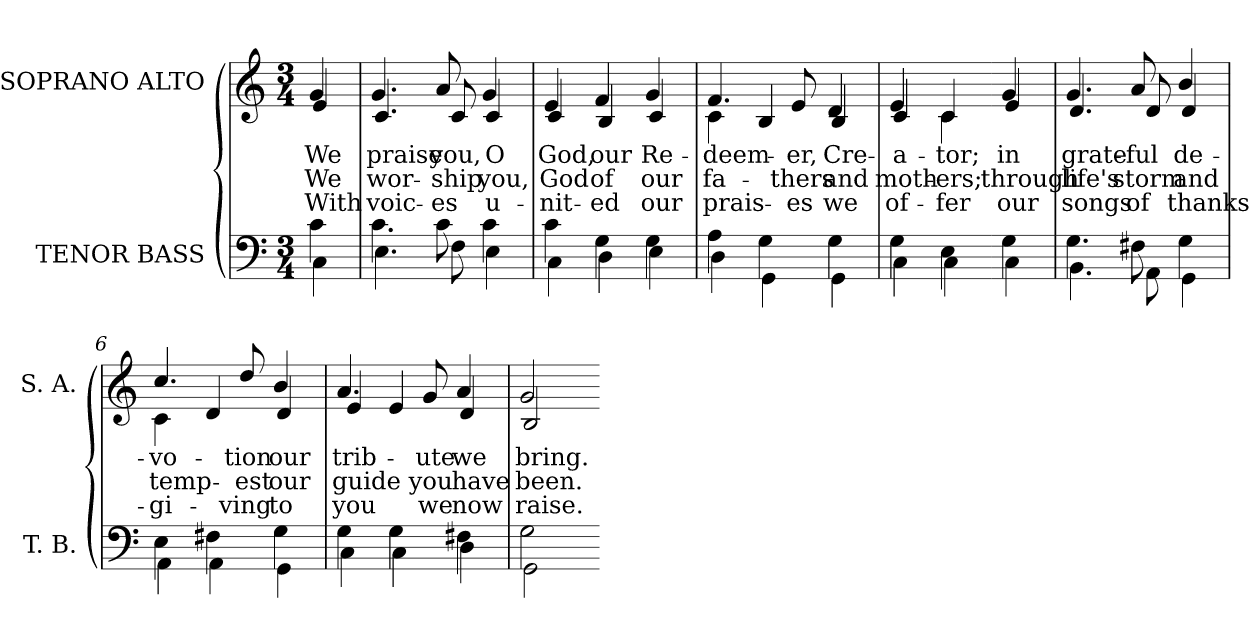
**kern	**kern	**text	**text	**text
*part2	*part1	*part1	*part1	*part1
*staff2	*staff1	*staff1	*staff1	*staff1
*I"TENOR BASS	*I"SOPRANO ALTO	*	*	*
*I'T. B.	*I'S. A.	*	*	*
!!LO:PB:g=z
*clefF4	*clefG2	*	*	*
*k[]	*k[]	*	*	*
*C:	*C:	*	*	*
*M3/4	*M3/4	*	*	*
=	=	=	=	=
*^	*	*	*	*
!	!	!LO:TX:b:cj:t=1	!	!	!
!	!	!LO:TX:b:cj:t=2	!	!	!
!	!	!LO:TX:b:cj:t=3	!	!	!
!	!	!	!LO:LY:b:color=#000000	!LO:LY:b:color=#000000	!LO:LY:b:color=#000000
*	*	*^	*	*	*
4ci\	4Ci\	4gi/	4ei/	We	We	With
=	=	=	=	=	=	=
!	!	!	!	!LO:LY:b:color=#000000	!LO:LY:b:color=#000000	!LO:LY:b:color=#000000
4.ci\	4.Ei\	4.gi/	4.ci/	praise	wor-	voic-
!	!	!	!	!LO:LY:b:color=#000000	!LO:LY:b:color=#000000	!LO:LY:b:color=#000000
8ci\	8Fi\	8ai/	8ci/	you,	-ship	-es
!	!	!	!	!LO:LY:b:color=#000000	!LO:LY:b:color=#000000	!LO:LY:b:color=#000000
4ci\	4Ei\	4gi/	4ci/	O	you,	u-
=1	=1	=1	=1	=1	=1	=1
!	!	!	!	!LO:LY:b:color=#000000	!LO:LY:b:color=#000000	!LO:LY:b:color=#000000
4ci\	4Ci\	4ei/	4ci/	God,	God	-nit-
!	!	!	!	!LO:LY:b:color=#000000	!LO:LY:b:color=#000000	!LO:LY:b:color=#000000
4Gi\	4Di\	4fi/	4Bi/	our	of	-ed
!	!	!	!	!LO:LY:b:color=#000000	!LO:LY:b:color=#000000	!LO:LY:b:color=#000000
4Gi\	4Ei\	4gi/	4ci/	Re-	our	our
=2	=2	=2	=2	=2	=2	=2
!	!	!	!	!LO:LY:b:color=#000000	!LO:LY:b:color=#000000	!LO:LY:b:color=#000000
4Ai\	4Di\	4.fi/	4ci\	-deem-	fa-	prais-
4Gi\	4GGi\	.	4Bi/	.	.	.
!	!	!	!	!LO:LY:b:color=#000000	!LO:LY:b:color=#000000	!LO:LY:b:color=#000000
.	.	8ei/	.	-er,	-thers	-es
!	!	!	!	!LO:LY:b:color=#000000	!LO:LY:b:color=#000000	!LO:LY:b:color=#000000
4Gi\	4GGi\	4di/	4Bi/	Cre-	and	we
=3	=3	=3	=3	=3	=3	=3
!	!	!	!	!LO:LY:b:color=#000000	!LO:LY:b:color=#000000	!LO:LY:b:color=#000000
4Gi\	4Ci\	4ei/	4ci/	-a-	moth-	of-
!	!	!	!	!LO:LY:b:color=#000000	!LO:LY:b:color=#000000	!LO:LY:b:color=#000000
4Ei\	4Ci\	4ci/	4ci\	-tor;	-ers;	-fer
!!LO:LB:g=z	!!
=4-	=4-	=4-	=4-	=4-	=4-	=4-
!	!	!	!	!LO:LY:b:color=#000000	!LO:LY:b:color=#000000	!LO:LY:b:color=#000000
4Gi\	4Ci\	4gi/	4ei/	in	through	our
=5	=5	=5	=5	=5	=5	=5
!	!	!	!	!LO:LY:b:color=#000000	!LO:LY:b:color=#000000	!LO:LY:b:color=#000000
4.Gi\	4.BBi\	4.gi/	4.di/	grate-	life's	songs
!	!	!	!	!LO:LY:b:color=#000000	!LO:LY:b:color=#000000	!LO:LY:b:color=#000000
8F#Xi\	8AAi\	8ai/	8di/	-ful	storm	of
!	!	!	!	!LO:LY:b:color=#000000	!LO:LY:b:color=#000000	!LO:LY:b:color=#000000
4Gi\	4GGi\	4bi/	4di/	de-	and	thanks-
=6	=6	=6	=6	=6	=6	=6
!	!	!	!	!LO:LY:b:color=#000000	!LO:LY:b:color=#000000	!LO:LY:b:color=#000000
4Ei\	4AAi\	4.cci/	4ci\	-vo-	temp-	-gi-
4F#Xi\	4AAi\	.	4di/	.	.	.
!	!	!	!	!LO:LY:b:color=#000000	!LO:LY:b:color=#000000	!LO:LY:b:color=#000000
.	.	8ddi/	.	-tion	-est	-ving
!	!	!	!	!LO:LY:b:color=#000000	!LO:LY:b:color=#000000	!LO:LY:b:color=#000000
4Gi\	4GGi\	4bi/	4di/	our	our	to
=7	=7	=7	=7	=7	=7	=7
!	!	!	!	!LO:LY:b:color=#000000	!LO:LY:b:color=#000000	!LO:LY:b:color=#000000
4Gi\	4Ci\	4.ai/	4ei/	trib-	guide	you
4Gi\	4Ci\	.	4ei/	.	.	.
!	!	!	!	!LO:LY:b:color=#000000	!LO:LY:b:color=#000000	!LO:LY:b:color=#000000
.	.	8gi/	.	-ute	you	we
!	!	!	!	!LO:LY:b:color=#000000	!LO:LY:b:color=#000000	!LO:LY:b:color=#000000
4F#Xi\	4Di\	4ai/	4di/	we	have	now
=8	=8	=8	=8	=8	=8	=8
!	!	!	!	!LO:LY:b:color=#000000	!LO:LY:b:color=#000000	!LO:LY:b:color=#000000
2Gi\	2GGi\	2gi/	2Bi/	bring.	been.	raise.
*v	*v	*	*	*	*	*
*	*v	*v	*	*	*
=-	=-	=-	=-	=-
*-	*-	*-	*-	*-
